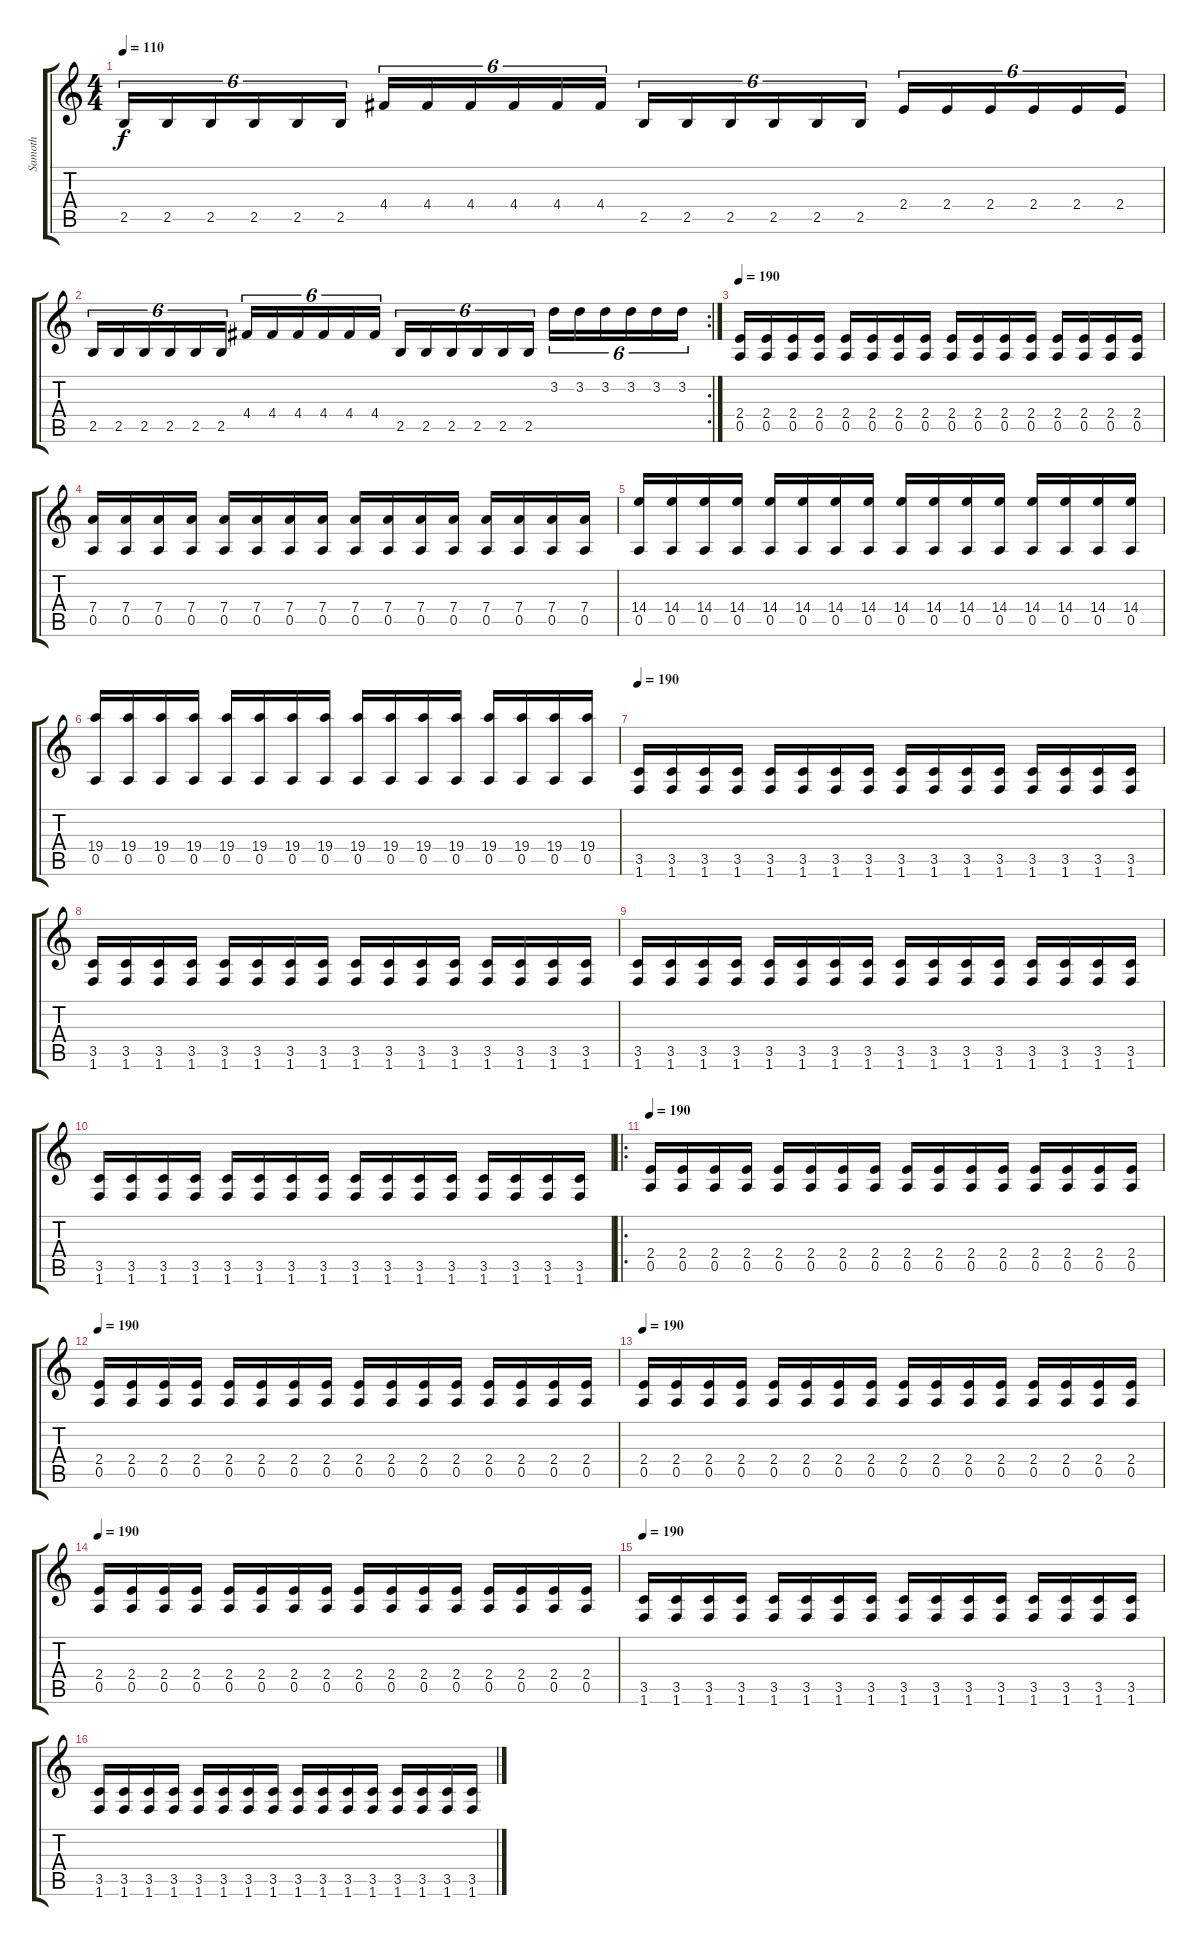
\track ("Samoth" "Samoth") {instrument distortionguitar}
\staff {score tabs}
\tuning (E4 B3 G3 D3 A2 E2) {hide}
\ts (4 4)
\tempo 110
\clef g2
\ks c
2.5.16{tu (6 4) dy f} 2.5.16{tu (6 4)} 2.5.16{tu (6 4)} 2.5.16{tu (6 4)} 2.5.16{tu (6 4)} 2.5.16{tu (6 4)} 4.4.16{tu (6 4)} 4.4.16{tu (6 4)} 4.4.16{tu (6 4)} 4.4.16{tu (6 4)} 4.4.16{tu (6 4)} 4.4.16{tu (6 4)} 2.5.16{tu (6 4)} 2.5.16{tu (6 4)} 2.5.16{tu (6 4)} 2.5.16{tu (6 4)} 2.5.16{tu (6 4)} 2.5.16{tu (6 4)} 2.4.16{tu (6 4)} 2.4.16{tu (6 4)} 2.4.16{tu (6 4)} 2.4.16{tu (6 4)} 2.4.16{tu (6 4)} 2.4.16{tu (6 4)} |
\rc 2
2.5.16{tu (6 4)} 2.5.16{tu (6 4)} 2.5.16{tu (6 4)} 2.5.16{tu (6 4)} 2.5.16{tu (6 4)} 2.5.16{tu (6 4)} 4.4.16{tu (6 4)} 4.4.16{tu (6 4)} 4.4.16{tu (6 4)} 4.4.16{tu (6 4)} 4.4.16{tu (6 4)} 4.4.16{tu (6 4)} 2.5.16{tu (6 4)} 2.5.16{tu (6 4)} 2.5.16{tu (6 4)} 2.5.16{tu (6 4)} 2.5.16{tu (6 4)} 2.5.16{tu (6 4)} 3.2.16{tu (6 4)} 3.2.16{tu (6 4)} 3.2.16{tu (6 4)} 3.2.16{tu (6 4)} 3.2.16{tu (6 4)} 3.2.16{tu (6 4)} |
\tempo 190
(2.4 0.5).16 (2.4 0.5).16 (2.4 0.5).16 (2.4 0.5).16 (2.4 0.5).16 (2.4 0.5).16 (2.4 0.5).16 (2.4 0.5).16 (2.4 0.5).16 (2.4 0.5).16 (2.4 0.5).16 (2.4 0.5).16 (2.4 0.5).16 (2.4 0.5).16 (2.4 0.5).16 (2.4 0.5).16 |
(7.4 0.5).16 (7.4 0.5).16 (7.4 0.5).16 (7.4 0.5).16 (7.4 0.5).16 (7.4 0.5).16 (7.4 0.5).16 (7.4 0.5).16 (7.4 0.5).16 (7.4 0.5).16 (7.4 0.5).16 (7.4 0.5).16 (7.4 0.5).16 (7.4 0.5).16 (7.4 0.5).16 (7.4 0.5).16 |
(14.4 0.5).16 (14.4 0.5).16 (14.4 0.5).16 (14.4 0.5).16 (14.4 0.5).16 (14.4 0.5).16 (14.4 0.5).16 (14.4 0.5).16 (14.4 0.5).16 (14.4 0.5).16 (14.4 0.5).16 (14.4 0.5).16 (14.4 0.5).16 (14.4 0.5).16 (14.4 0.5).16 (14.4 0.5).16 |
(19.4 0.5).16 (19.4 0.5).16 (19.4 0.5).16 (19.4 0.5).16 (19.4 0.5).16 (19.4 0.5).16 (19.4 0.5).16 (19.4 0.5).16 (19.4 0.5).16 (19.4 0.5).16 (19.4 0.5).16 (19.4 0.5).16 (19.4 0.5).16 (19.4 0.5).16 (19.4 0.5).16 (19.4 0.5).16 |
\tempo 190
(3.5 1.6).16 (3.5 1.6).16 (3.5 1.6).16 (3.5 1.6).16 (3.5 1.6).16 (3.5 1.6).16 (3.5 1.6).16 (3.5 1.6).16 (3.5 1.6).16 (3.5 1.6).16 (3.5 1.6).16 (3.5 1.6).16 (3.5 1.6).16 (3.5 1.6).16 (3.5 1.6).16 (3.5 1.6).16 |
(3.5 1.6).16 (3.5 1.6).16 (3.5 1.6).16 (3.5 1.6).16 (3.5 1.6).16 (3.5 1.6).16 (3.5 1.6).16 (3.5 1.6).16 (3.5 1.6).16 (3.5 1.6).16 (3.5 1.6).16 (3.5 1.6).16 (3.5 1.6).16 (3.5 1.6).16 (3.5 1.6).16 (3.5 1.6).16 |
(3.5 1.6).16 (3.5 1.6).16 (3.5 1.6).16 (3.5 1.6).16 (3.5 1.6).16 (3.5 1.6).16 (3.5 1.6).16 (3.5 1.6).16 (3.5 1.6).16 (3.5 1.6).16 (3.5 1.6).16 (3.5 1.6).16 (3.5 1.6).16 (3.5 1.6).16 (3.5 1.6).16 (3.5 1.6).16 |
(3.5 1.6).16 (3.5 1.6).16 (3.5 1.6).16 (3.5 1.6).16 (3.5 1.6).16 (3.5 1.6).16 (3.5 1.6).16 (3.5 1.6).16 (3.5 1.6).16 (3.5 1.6).16 (3.5 1.6).16 (3.5 1.6).16 (3.5 1.6).16 (3.5 1.6).16 (3.5 1.6).16 (3.5 1.6).16 |
\ro
\tempo 190
(2.4 0.5).16 (2.4 0.5).16 (2.4 0.5).16 (2.4 0.5).16 (2.4 0.5).16 (2.4 0.5).16 (2.4 0.5).16 (2.4 0.5).16 (2.4 0.5).16 (2.4 0.5).16 (2.4 0.5).16 (2.4 0.5).16 (2.4 0.5).16 (2.4 0.5).16 (2.4 0.5).16 (2.4 0.5).16 |
\tempo 190
(2.4 0.5).16 (2.4 0.5).16 (2.4 0.5).16 (2.4 0.5).16 (2.4 0.5).16 (2.4 0.5).16 (2.4 0.5).16 (2.4 0.5).16 (2.4 0.5).16 (2.4 0.5).16 (2.4 0.5).16 (2.4 0.5).16 (2.4 0.5).16 (2.4 0.5).16 (2.4 0.5).16 (2.4 0.5).16 |
\tempo 190
(2.4 0.5).16 (2.4 0.5).16 (2.4 0.5).16 (2.4 0.5).16 (2.4 0.5).16 (2.4 0.5).16 (2.4 0.5).16 (2.4 0.5).16 (2.4 0.5).16 (2.4 0.5).16 (2.4 0.5).16 (2.4 0.5).16 (2.4 0.5).16 (2.4 0.5).16 (2.4 0.5).16 (2.4 0.5).16 |
\tempo 190
(2.4 0.5).16 (2.4 0.5).16 (2.4 0.5).16 (2.4 0.5).16 (2.4 0.5).16 (2.4 0.5).16 (2.4 0.5).16 (2.4 0.5).16 (2.4 0.5).16 (2.4 0.5).16 (2.4 0.5).16 (2.4 0.5).16 (2.4 0.5).16 (2.4 0.5).16 (2.4 0.5).16 (2.4 0.5).16 |
\tempo 190
(3.5 1.6).16 (3.5 1.6).16 (3.5 1.6).16 (3.5 1.6).16 (3.5 1.6).16 (3.5 1.6).16 (3.5 1.6).16 (3.5 1.6).16 (3.5 1.6).16 (3.5 1.6).16 (3.5 1.6).16 (3.5 1.6).16 (3.5 1.6).16 (3.5 1.6).16 (3.5 1.6).16 (3.5 1.6).16 |
(3.5 1.6).16 (3.5 1.6).16 (3.5 1.6).16 (3.5 1.6).16 (3.5 1.6).16 (3.5 1.6).16 (3.5 1.6).16 (3.5 1.6).16 (3.5 1.6).16 (3.5 1.6).16 (3.5 1.6).16 (3.5 1.6).16 (3.5 1.6).16 (3.5 1.6).16 (3.5 1.6).16 (3.5 1.6).16
